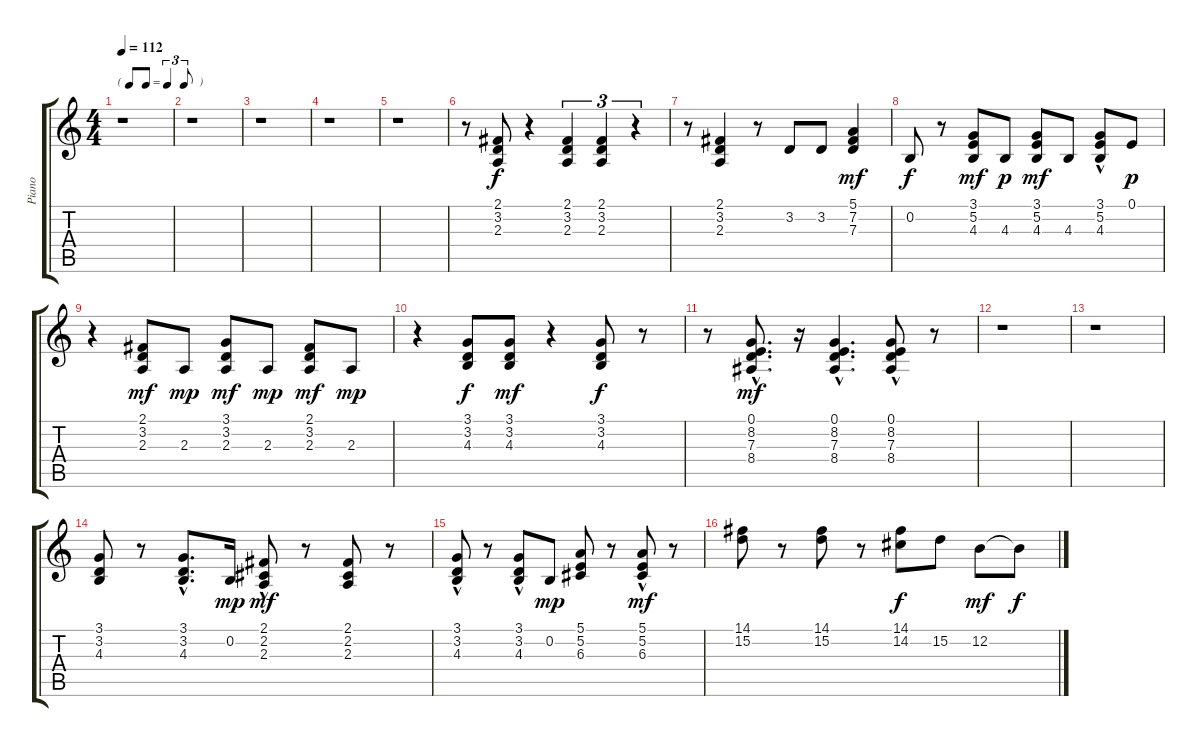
\track ("Piano" "Piano") {instrument acousticgrandpiano}
\staff {score tabs}
\tuning (E4 B3 G3 D3 A2 E2) {hide}
\ts (4 4)
\tf triplet8th
\tempo 112
\clef g2
\ks c
r.1{dy mf} |
r.1 |
r.1 |
r.1 |
r.1 |
r.8 (2.1 3.2 2.3).8{dy f} r.4 (2.1 3.2 2.3).4{tu (3 2)} (2.1 3.2 2.3).4{tu (3 2)} r.4{tu (3 2)} |
r.8 (2.1 3.2 2.3).4 r.8 3.2.8 3.2.8 (5.1 7.2 7.3).4{dy mf} |
0.2.8{dy f} r.8 (3.1 5.2 4.3).8{dy mf} 4.3.8{dy p} (3.1 5.2 4.3).8{dy mf} 4.3.8 (3.1 5.2 4.3{hac}).8 0.1.8{dy p} |
r.4 (2.1 3.2 2.3).8{dy mf} 2.3.8{dy mp} (3.1 3.2 2.3).8{dy mf} 2.3.8{dy mp} (2.1 3.2 2.3).8{dy mf} 2.3.8{dy mp} |
r.4 (3.1 3.2 4.3).8{dy f} (3.1 3.2 4.3).8{dy mf} r.4 (3.1 3.2 4.3).8{dy f} r.8 |
r.8 (0.1{hac} 8.2{hac} 7.3{hac} 8.4{hac}).8{d dy mf} r.16 (0.1{hac} 8.2{hac} 7.3{hac} 8.4{hac}).4{d} (0.1 8.2 7.3 8.4{hac}).8 r.8 |
r.1 |
r.1 |
(3.1 3.2 4.3).8 r.8 (3.1{hac} 3.2 4.3).8{d} 0.2.16{dy mp} (2.1{hac} 2.2 2.3{hac}).8{dy mf} r.8 (2.1 2.2 2.3).8 r.8 |
(3.1 3.2 4.3{hac}).8 r.8 (3.1 3.2 4.3{hac}).8 0.2.8{dy mp} (5.1 5.2 6.3).8 r.8 (5.1 5.2 6.3{hac}).8{dy mf} r.8 |
(14.1 15.2).8 r.8 (14.1 15.2).8 r.8 (14.1 14.2).8{dy f} 15.2.8 12.2.8{dy mf} 12.2{t}.8{dy f}
